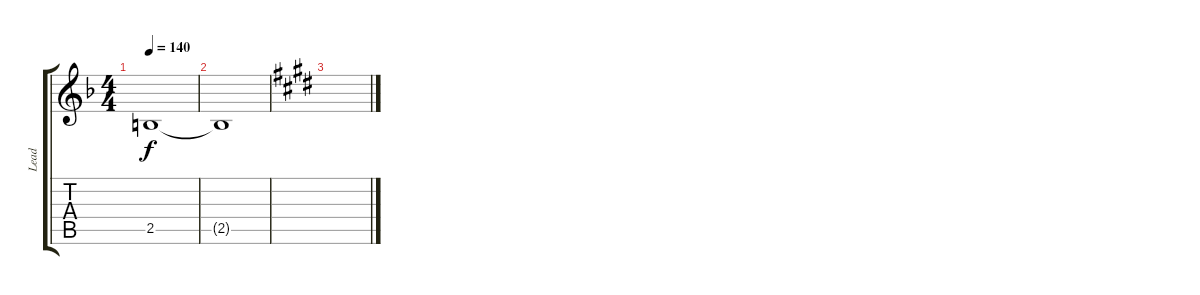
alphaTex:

\track ("Lead" "Lead") {instrument distortionguitar}
\staff {score tabs}
\tuning (E4 B3 G3 D3 A2 E2) {hide}
\ts (4 4)
\tempo 140
\clef g2
\ks f
2.5{t}.1{dy f} |
2.5{t}.1 |
\ks e
